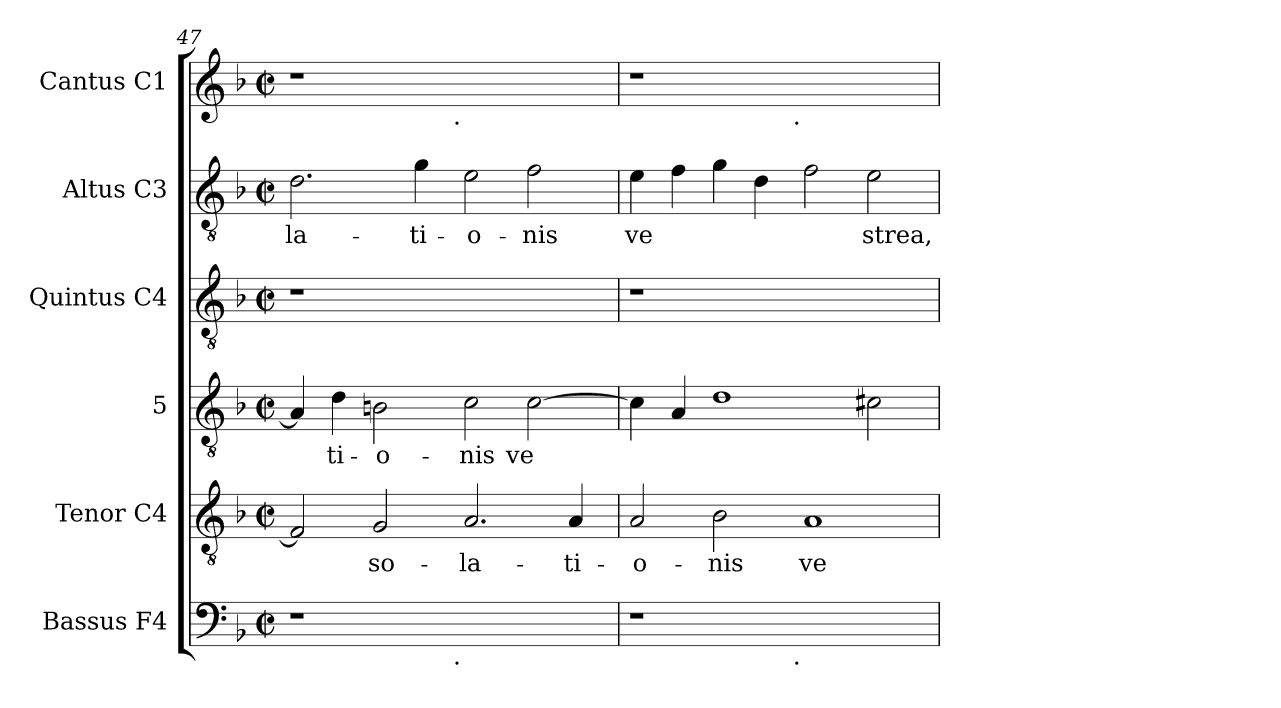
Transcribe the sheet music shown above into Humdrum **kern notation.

**kern	**kern	**text	**kern	**text	**kern	**kern	**text	**kern
*part6	*part5	*part5	*part4	*part4	*part3	*part2	*part2	*part1
*staff6	*staff5	*staff5	*staff4	*staff4	*staff3	*staff2	*staff2	*staff1
*I"Bassus  F4	*I"Tenor  C4	*	*I"5	*	*I"Quintus  C4	*I"Altus  C3	*	*I"Cantus  C1
*I'B	*I'T	*	*	*	*	*I'A	*	*I'C
*clefF4	*clefGv2	*	*clefGv2	*	*clefGv2	*clefGv2	*	*clefG2
*k[b-]	*k[b-]	*	*k[b-]	*	*k[b-]	*k[b-]	*	*k[b-]
*F:	*F:	*	*F:	*	*F:	*F:	*	*F:
*M2/2	*M2/2	*	*M2/2	*	*M2/2	*M2/2	*	*M2/2
*met(c|)	*met(c|)	*	*met(c|)	*	*met(c|)	*met(c|)	*	*met(c|)
=47	=47	=47	=47	=47	=47	=47	=47	=47
!	!	!LO:LY:b:cj	!	!LO:LY:b:cj	!	!	!LO:LY:b:cj	!
*^	*	*	*	*	*	*	*	*^
1r	2ryy	2F/]	--	4A/]	--	1r	2.d\	-la-	1r	2ryy
!	!	!	!	!	!LO:LY:b:cj	!	!	!	!	!
.	.	.	.	4d\	-ti-	.	.	.	.	.
!	!	!	!LO:LY:b:cj	!	!LO:LY:b:cj	!	!	!	!	!
.	4...ryy	2G/	-so-	2Bn\	-o-	.	.	.	.	4...ryy
!	!	!	!	!	!	!	!	!LO:LY:b:cj	!	!
.	.	.	.	.	.	.	4g\	-ti-	.	.
!	!	!	!	!	!	!	!	!	!	!LO:TX:b:t=.
!	!LO:TX:b:t=.	!	!	!	!	!	!	!	!	!
.	1ryy	.	.	.	.	.	.	.	.	1ryy
!	!	!	!LO:LY:b:cj	!	!LO:LY:b:cj	!	!	!LO:LY:b:cj	!	!
1ryy	.	2.A/	-la-	2c\	-nis	1ryy	2e\	-o-	1ryy	.
!	!	!	!	!	!LO:LY:b:cj	!	!	!LO:LY:b:cj	!	!
.	.	.	.	[>2c\	ve-	.	2f\	-nis	.	.
!	!	!	!LO:LY:b:cj	!	!	!	!	!	!	!
.	.	4A/	-ti-	.	.	.	.	.	.	.
.	32ryy	.	.	.	.	.	.	.	.	32ryy
=48	=48	=48	=48	=48	=48	=48	=48	=48	=48	=48
!	!	!	!LO:LY:b:cj	!	!LO:LY:b:cj	!	!	!LO:LY:b:cj	!	!
1r	2ryy	2A/	-o-	4c\]	--	1r	4e\	ve-	1r	2ryy
!	!	!	!	!	!LO:LY:b:cj	!	!	!LO:LY:b:cj	!	!
.	.	.	.	4A/	--	.	4f\	--	.	.
!	!	!	!LO:LY:b:cj	!	!LO:LY:b:cj	!	!	!LO:LY:b:cj	!	!
.	4...ryy	2B-\	-nis	1d	--	.	4g\	--	.	4...ryy
!	!	!	!	!	!	!	!	!LO:LY:b:cj	!	!
.	.	.	.	.	.	.	4d\	--	.	.
!	!	!	!	!	!	!	!	!	!	!LO:TX:b:t=.
!	!LO:TX:b:t=.	!	!	!	!	!	!	!	!	!
.	1ryy	.	.	.	.	.	.	.	.	1ryy
!	!	!	!LO:LY:b:cj	!	!	!	!	!LO:LY:b:cj	!	!
1ryy	.	1A	ve-	.	.	1ryy	2f\	--	1ryy	.
!	!	!	!	!	!LO:LY:b:cj	!	!	!LO:LY:b:cj	!	!
.	.	.	.	2c#X\	--	.	2e\	-strea,	.	.
.	32ryy	.	.	.	.	.	.	.	.	32ryy
*v	*v	*	*	*	*	*	*	*	*v	*v
=	=	=	=	=	=	=	=	=
*-	*-	*-	*-	*-	*-	*-	*-	*-
